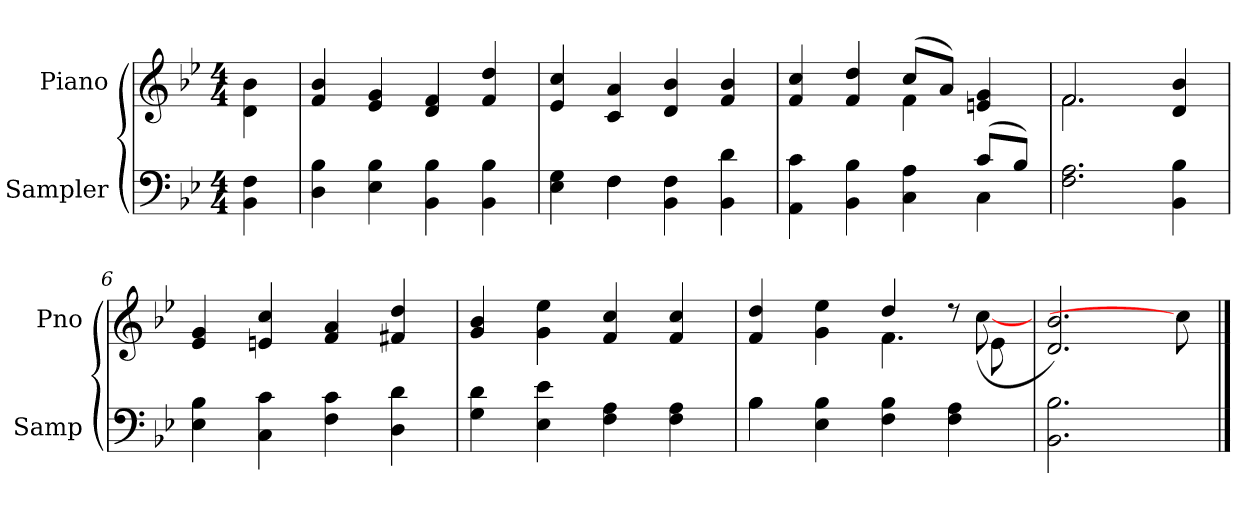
**kern	**kern
*part2	*part1
*staff2	*staff1
*I"Sampler	*I"Piano
*I'Samp	*I'Pno
*clefF4	*clefG2
*k[b-e-]	*k[b-e-]
*B-:	*B-:
*M4/4	*M4/4
=1	=1
4BB- 4F	4d\ 4b-\
=2	=2
4D 4B-	4f 4b-
4E- 4B-	4e- 4g
4BB- 4B-	4d 4f
4BB- 4B-	4f 4dd
=3	=3
*^	*
4E- 4G	4ryy	4e- 4cc
4F\	4F	4c 4a
4BB- 4F	2ryy	4d 4b-
4BB- 4d	.	4f 4b-
=4	=4	=4
*	*	*^
4AA 4c	2.ryy	4f 4cc	2ryy
4BB- 4B-	.	4f 4dd	.
4C 4A	.	(8cc/L	4f
.	.	8a/J)	.
(8c/L	4C	4en 4g	4ryy
8B-/J)	.	.	.
*v	*v	*	*
=5	=5	=5
2.F 2.A	2.f/	2.f
4BB- 4B-	4d 4b-	4ryy
*	*v	*v
=6	=6
4E- 4B-	4e- 4g
4C 4c	4en 4cc
4F 4c	4f 4a
4D 4d	4f#X 4dd
=7	=7
4G 4d	4g 4b-
4E- 4e-	4g 4ee-
4F 4A	4f 4cc
4F 4A	4f 4cc
=8	=8
*^	*^
4B-\	4B-	4f 4dd	2ryy
4E- 4B-	2.ryy	4g 4ee-	.
4F 4B-	.	4dd/	4.f
4F 4A	.	8r	.
.	.	8e-\	([8cc
*v	*v	*	*
*	*v	*v
=9	=9
2.BB- 2.B-	2.d 2.b-)
8ryy	8cc]
==	==
*-	*-
